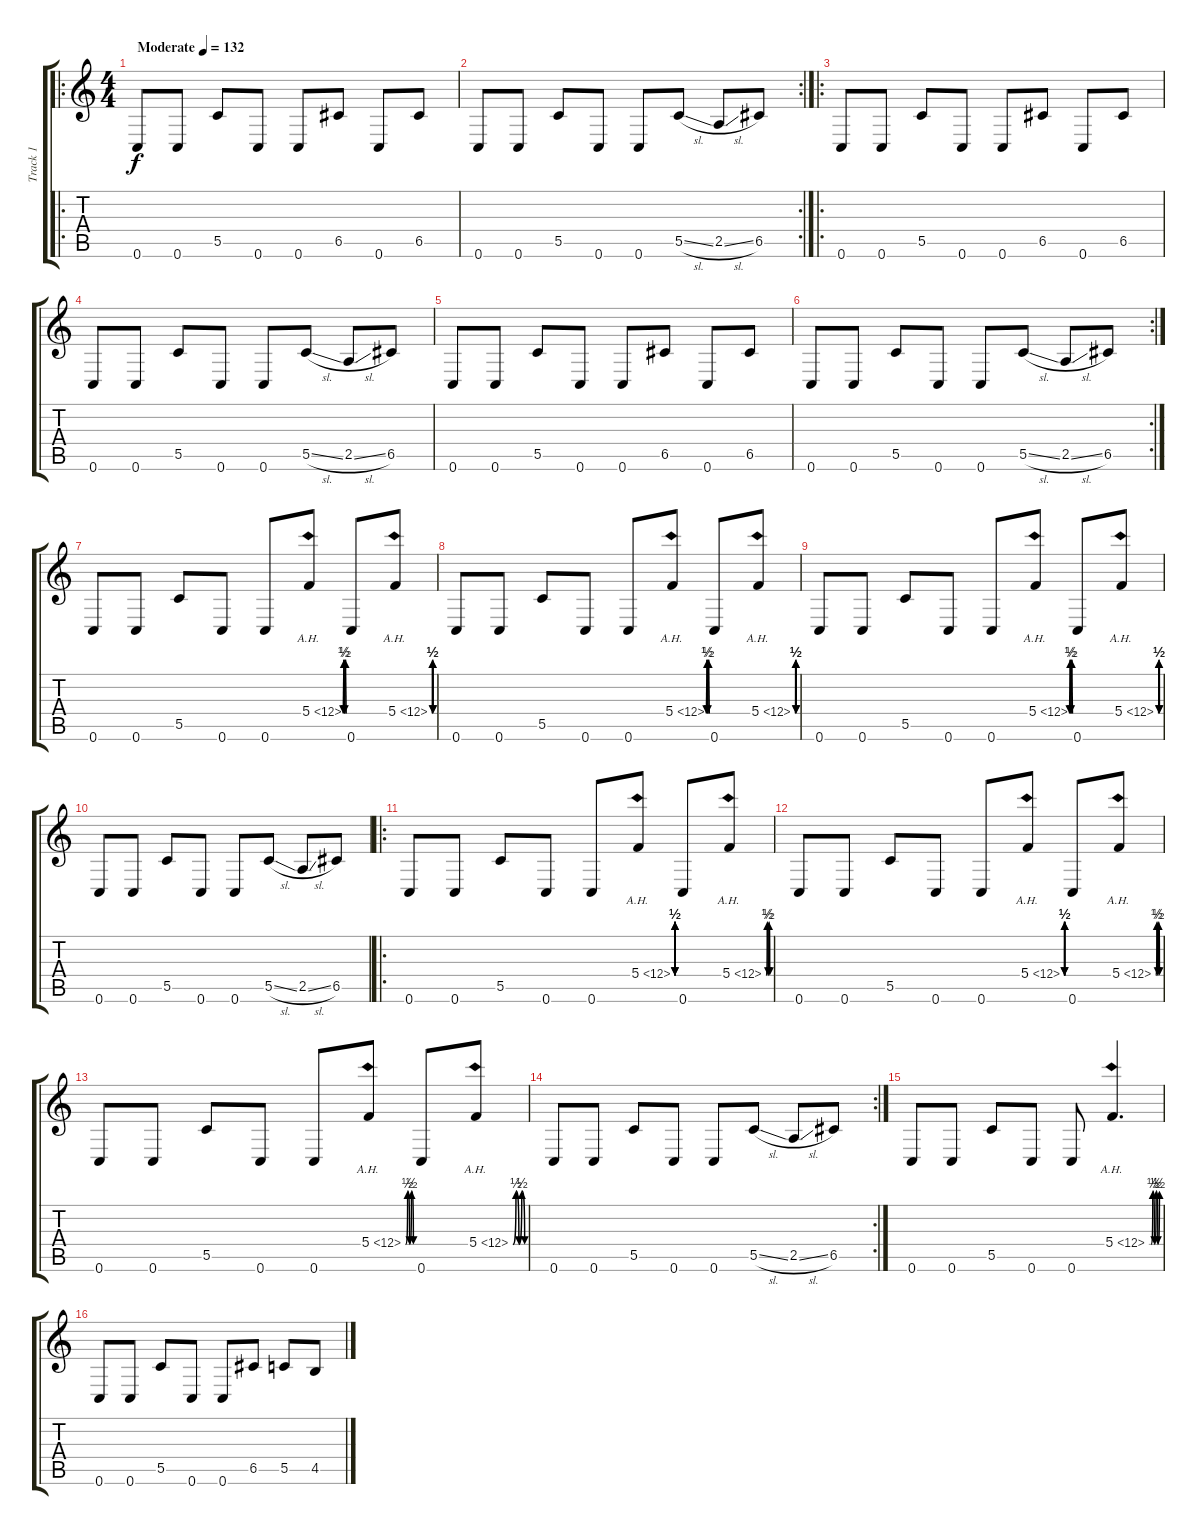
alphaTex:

\track ("Track 1" "Track 1") {instrument overdrivenguitar}
\staff {score tabs}
\tuning (D4 A3 F3 C3 G2 C2) {hide}
\ro
\ts (4 4)
\tempo (132 "Moderate")
\clef g2
\ks c
0.6.8{dy f instrument overdrivenguitar} 0.6.8 5.5.8 0.6.8 0.6.8 6.5.8 0.6.8 6.5.8 |
\rc 2
0.6.8 0.6.8 5.5.8 0.6.8 0.6.8 5.5{sl}.8 2.5{sl}.8 6.5.8 |
\ro
0.6.8 0.6.8 5.5.8 0.6.8 0.6.8 6.5.8 0.6.8 6.5.8 |
0.6.8 0.6.8 5.5.8 0.6.8 0.6.8 5.5{sl}.8 2.5{sl}.8 6.5.8 |
0.6.8 0.6.8 5.5.8 0.6.8 0.6.8 6.5.8 0.6.8 6.5.8 |
\rc 2
0.6.8 0.6.8 5.5.8 0.6.8 0.6.8 5.5{sl}.8 2.5{sl}.8 6.5.8 |
0.6.8 0.6.8 5.5.8 0.6.8 0.6.8 5.4{be (custom 0 0 15 2 30 0 45 2 60 0) ah 7}.8 0.6.8 5.4{be (custom 0 0 15 2 30 0 45 2 60 0) ah 7}.8 |
0.6.8 0.6.8 5.5.8 0.6.8 0.6.8 5.4{be (custom 0 0 15 2 30 0 45 2 60 0) ah 7}.8 0.6.8 5.4{be (custom 0 0 15 2 30 0 45 2 60 0) ah 7}.8 |
0.6.8 0.6.8 5.5.8 0.6.8 0.6.8 5.4{be (custom 0 0 15 2 30 0 45 2 60 0) ah 7}.8 0.6.8 5.4{be (custom 0 0 15 2 30 0 45 2 60 0) ah 7}.8 |
0.6.8 0.6.8 5.5.8 0.6.8 0.6.8 5.5{sl}.8 2.5{sl}.8 6.5.8 |
\ro
0.6.8 0.6.8 5.5.8 0.6.8 0.6.8 5.4{be (custom 0 0 15 2 30 0 45 2 60 0) ah 7}.8 0.6.8 5.4{be (custom 0 0 15 2 30 0 45 2 60 0) ah 7}.8 |
0.6.8 0.6.8 5.5.8 0.6.8 0.6.8 5.4{be (custom 0 0 15 2 30 0 45 2 60 0) ah 7}.8 0.6.8 5.4{be (custom 0 0 15 2 30 0 45 2 60 0) ah 7}.8 |
0.6.8 0.6.8 5.5.8 0.6.8 0.6.8 5.4{be (custom 0 0 15 2 30 0 45 2 60 0) ah 7}.8 0.6.8 5.4{be (custom 0 0 15 2 30 0 45 2 60 0) ah 7}.8 |
\rc 2
0.6.8 0.6.8 5.5.8 0.6.8 0.6.8 5.5{sl}.8 2.5{sl}.8 6.5.8 |
0.6.8 0.6.8 5.5.8 0.6.8 0.6.8 5.4{be (custom 0 0 10 0 20 2 30 0 40 2 50 0 60 2) ah 7}.4{d} |
0.6.8 0.6.8 5.5.8 0.6.8 0.6.8 6.5.8 5.5.8 4.5.8
